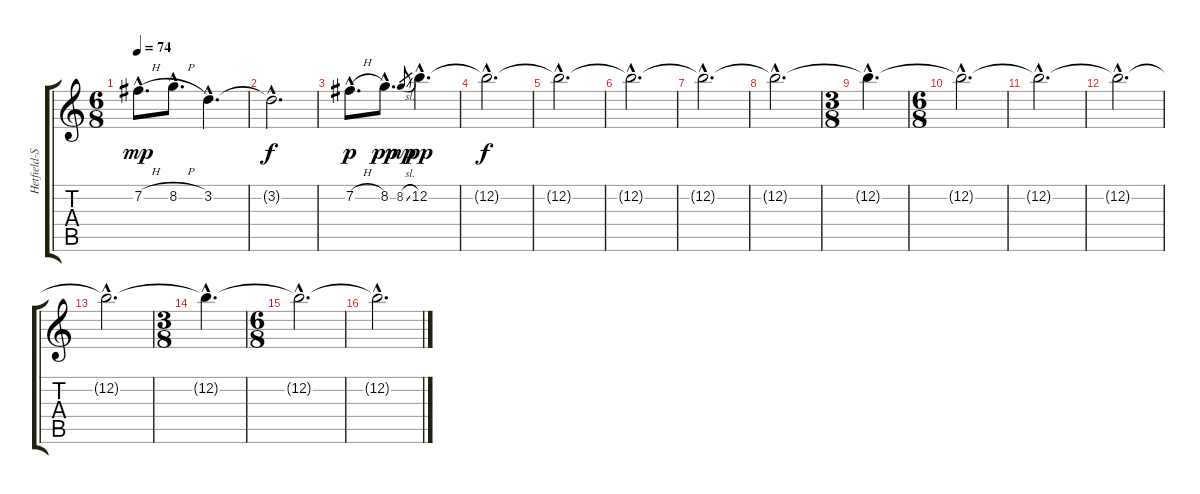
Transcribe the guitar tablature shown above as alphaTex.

\track ("Hetfield-Solo" "Hetfield-S") {instrument overdrivenguitar}
\staff {score tabs}
\tuning (E4 B3 G3 D3 A2 E2) {hide}
\ts (6 8)
\tempo 74
\clef g2
\ks c
7.2{h hac}.8{d dy mp} 8.2{h hac}.8{d} 3.2{hac}.4{d} |
3.2{hac t}.2{d dy f} |
7.2{h hac}.8{d dy p} 8.2{hac}.8{d dy pp} 8.2{sl}.8{gr dy mp} 12.2{hac}.4{d dy pp} |
12.2{hac t}.2{d dy f} |
12.2{hac t}.2{d} |
12.2{hac t}.2{d} |
12.2{hac t}.2{d} |
12.2{hac t}.2{d} |
\ts (3 8)
12.2{hac t}.4{d} |
\ts (6 8)
12.2{hac t}.2{d} |
12.2{hac t}.2{d} |
12.2{hac t}.2{d} |
12.2{hac t}.2{d} |
\ts (3 8)
12.2{hac t}.4{d} |
\ts (6 8)
12.2{hac t}.2{d} |
12.2{hac t}.2{d}
